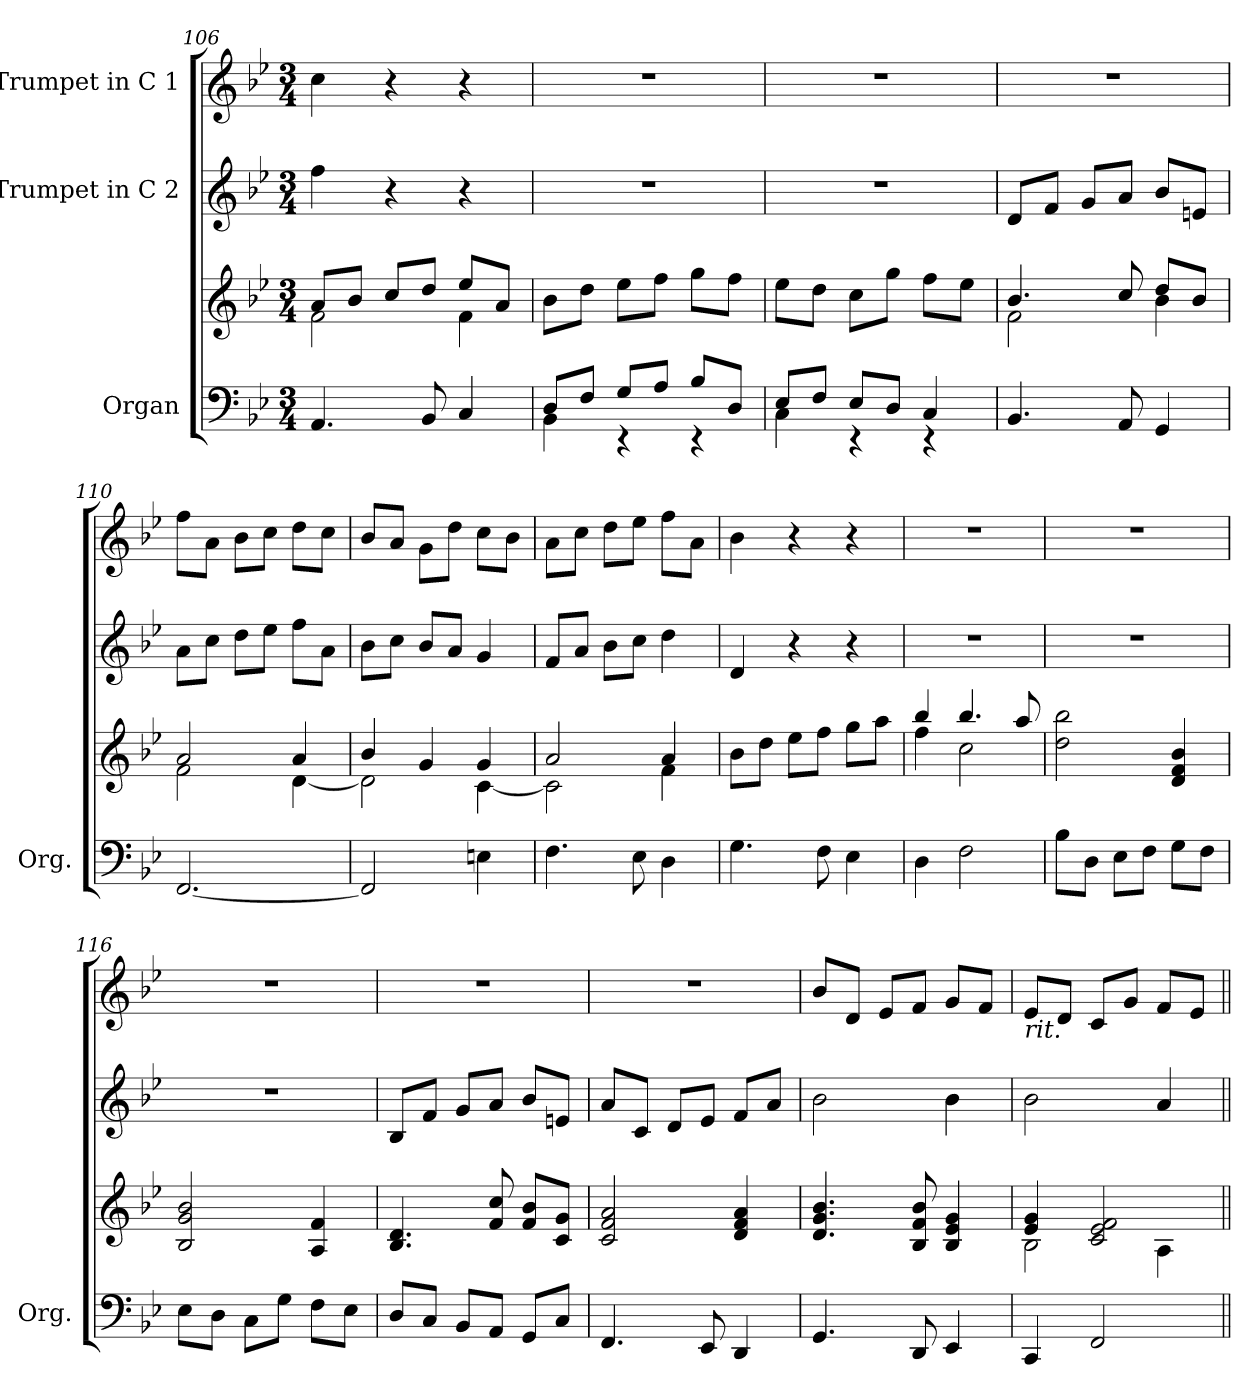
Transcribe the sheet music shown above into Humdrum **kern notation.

**kern	**kern	**kern	**kern
*part3	*part3	*part2	*part1
*staff4	*staff3	*staff2	*staff1
*I"Organ	*	*I"Trumpet in C 2	*I"Trumpet in C 1
*I'Org.	*	*	*
*clefF4	*clefG2	*clefG2	*clefG2
*k[b-e-]	*k[b-e-]	*k[b-e-]	*k[b-e-]
*B-:	*B-:	*B-:	*B-:
*M3/4	*M3/4	*M3/4	*M3/4
=106	=106	=106	=106
*	*^	*	*
4.AA/	8a/L	2f\	4ff\	4cc\
.	8b-/J	.	.	.
.	8cc/L	.	4r	4r
8BB-/	8dd/J	.	.	.
4C/	8ee-/L	4f\	4r	4r
.	8a/J	.	.	.
*	*v	*v	*	*
=107	=107	=107	=107
*^	*	*	*
8D/L	4BB-\	8b-\L	2.r	2.r
8F/J	.	8dd\J	.	.
8G/L	4rEE	8ee-\L	.	.
8A/J	.	8ff\J	.	.
8B-/L	4rEE	8gg\L	.	.
8D/J	.	8ff\J	.	.
=108	=108	=108	=108	=108
8E-/L	4C\	8ee-\L	2.r	2.r
8F/J	.	8dd\J	.	.
8E-/L	4rEE	8cc\L	.	.
8D/J	.	8gg\J	.	.
4C/	4rEE	8ff\L	.	.
.	.	8ee-\J	.	.
*v	*v	*	*	*
=109	=109	=109	=109
*	*^	*	*
4.BB-/	4.b-/	2f\	8d/L	2.r
.	.	.	8f/J	.
.	.	.	8g/L	.
8AA/	8cc/	.	8a/J	.
4GG/	8dd/L	4b-\	8b-/L	.
.	8b-/J	.	8en/J	.
!!LO:LB:g=z
=110	=110	=110	=110	=110
[2.FF/	2a/	2f\	8a\L	8ff\L
.	.	.	8cc\J	8a\J
.	.	.	8dd\L	8b-\L
.	.	.	8ee-\J	8cc\J
.	4a/	[<4d\	8ff\L	8dd\L
.	.	.	8a\J	8cc\J
=111	=111	=111	=111	=111
2FF/]	4b-/	2d\]	8b-\L	8b-/L
.	.	.	8cc\J	8a/J
.	4g/	.	8b-/L	8g\L
.	.	.	8a/J	8dd\J
4En\	4g/	[<4c\	4g/	8cc\L
.	.	.	.	8b-\J
!!LO:LB:g=z
=112	=112	=112	=112	=112
4.F\	2a/	2c\]	8f/L	8a\L
.	.	.	8a/J	8cc\J
.	.	.	8b-\L	8dd\L
8E-\	.	.	8cc\J	8ee-\J
4D\	4a/	4f\	4dd\	8ff\L
.	.	.	.	8a\J
*	*v	*v	*	*
=113	=113	=113	=113
4.G\	8b-\L	4d/	4b-\
.	8dd\J	.	.
.	8ee-\L	4r	4r
8F\	8ff\J	.	.
4E-\	8gg\L	4r	4r
.	8aa\J	.	.
=114	=114	=114	=114
*	*^	*	*
4D\	4bb-/	4ff\	2.r	2.r
2F\	4.bb-/	2cc\	.	.
.	8aa/	.	.	.
*	*v	*v	*	*
=115	=115	=115	=115
8B-\L	2dd\ 2bb-\	2.r	2.r
8D\J	.	.	.
8E-\L	.	.	.
8F\J	.	.	.
8G\L	4d/ 4f/ 4b-/	.	.
8F\J	.	.	.
=116	=116	=116	=116
8E-\L	2B-/ 2g/ 2b-/	2.r	2.r
8D\J	.	.	.
8C\L	.	.	.
8G\J	.	.	.
8F\L	4A/ 4f/	.	.
8E-\J	.	.	.
=117	=117	=117	=117
8D/L	4.B-/ 4.d/	8B-/L	2.r
8C/J	.	8f/J	.
8BB-/L	.	8g/L	.
8AA/J	8f/ 8cc/	8a/J	.
8GG/L	8f/ 8b-/L	8b-/L	.
8C/J	8c/ 8g/J	8en/J	.
!!LO:LB:g=z
=118	=118	=118	=118
4.FF/	2c/ 2f/ 2a/	8a/L	2.r
.	.	8c/J	.
.	.	8d/L	.
8EE-/	.	8e-/J	.
4DD/	4d/ 4f/ 4a/	8f/L	.
.	.	8a/J	.
!!LO:PB:g=z
=119	=119	=119	=119
4.GG/	4.d/ 4.g/ 4.b-/	2b-\	8b-/L
.	.	.	8d/J
.	.	.	8e-/L
8DD/	8B-/ 8f/ 8b-/	.	8f/J
4EE-/	4B-/ 4e-/ 4g/	4b-\	8g/L
.	.	.	8f/J
=120	=120	=120	=120
*	*^	*	*
!	!	!	!	!LO:TX:b:i:t=rit.
4CC/	4e-/ 4g/	2B-\	2b-\	8e-/L
.	.	.	.	8d/J
2FF/	2c/ 2e-/ 2f/	.	.	8c/L
.	.	.	.	8g/J
.	.	4A\	4a/	8f/L
.	.	.	.	8e-/J
*	*v	*v	*	*
=||	=||	=||	=||
*-	*-	*-	*-
